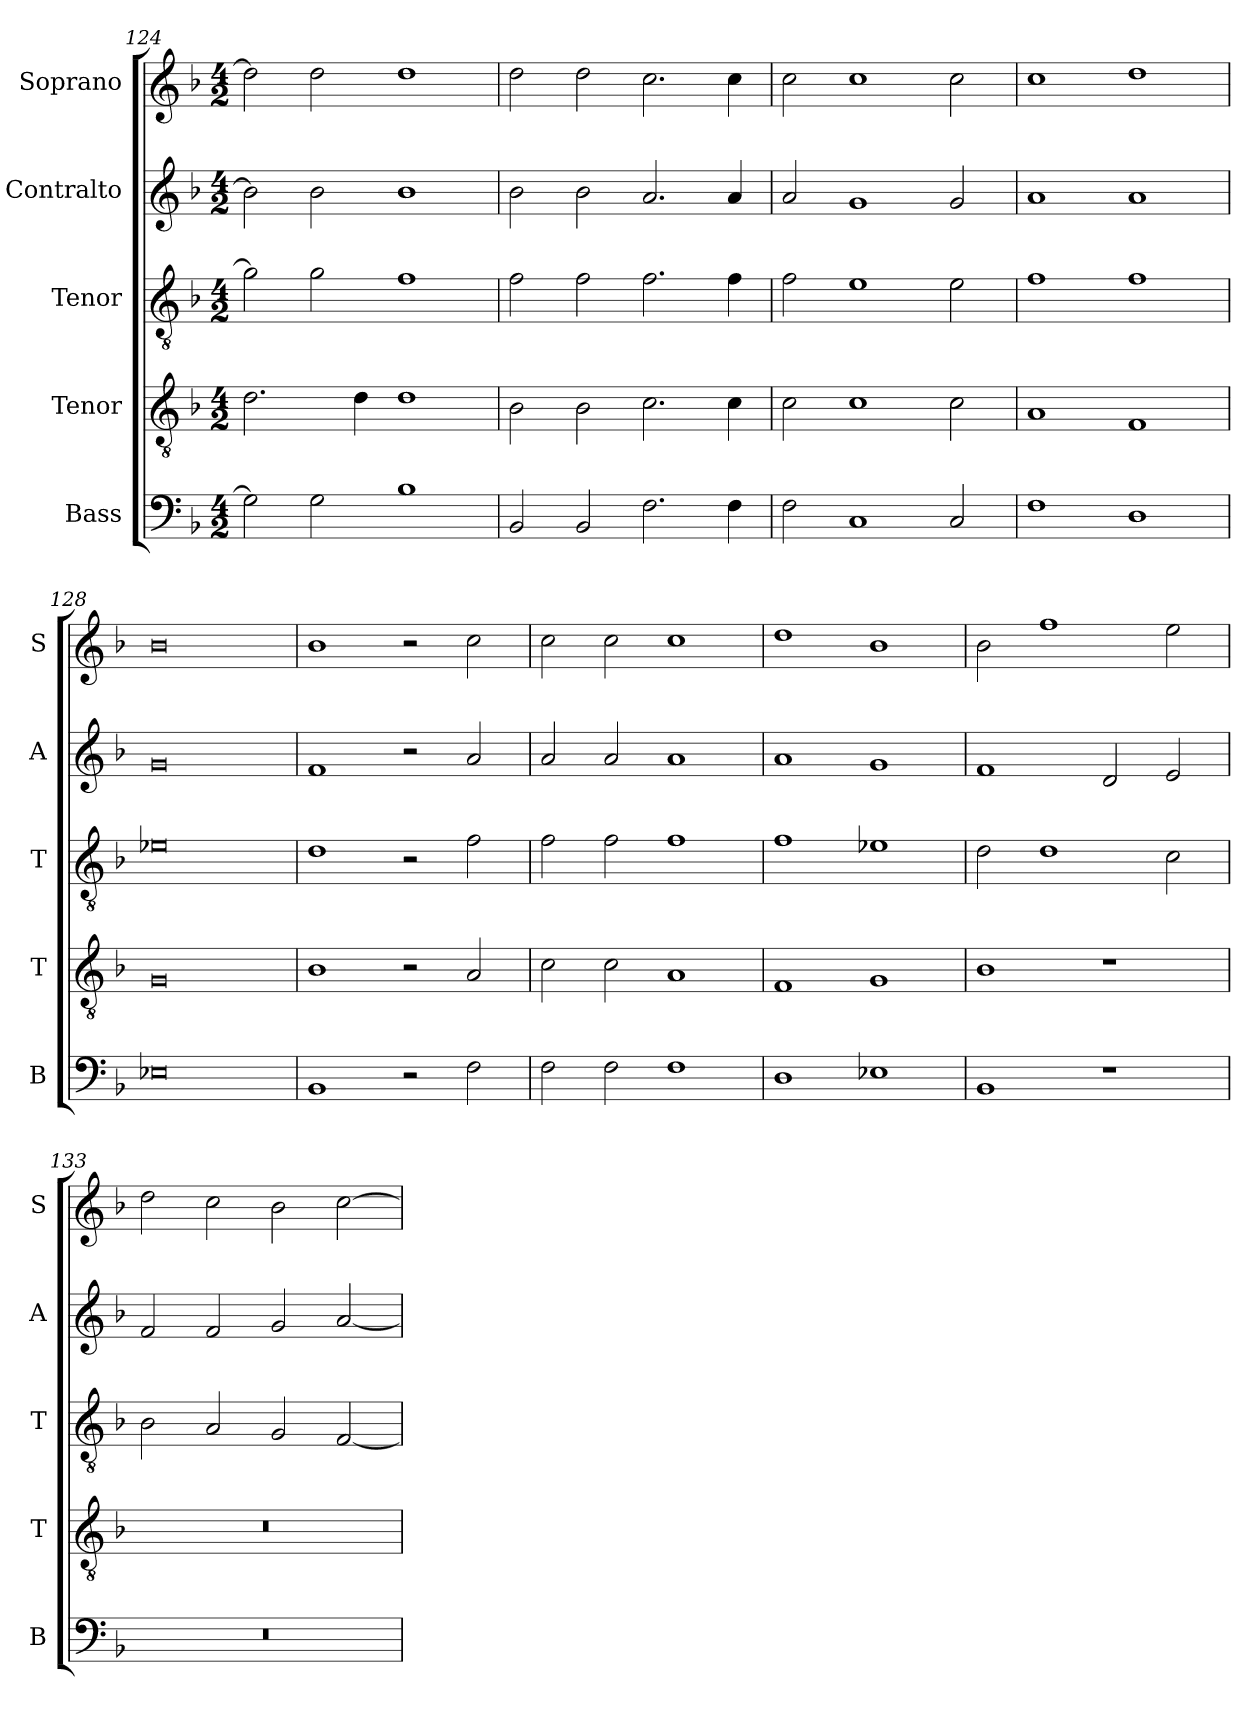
**kern	**kern	**kern	**kern	**kern
*part5	*part4	*part3	*part2	*part1
*staff5	*staff4	*staff3	*staff2	*staff1
*I"Bass	*I"Tenor	*I"Tenor	*I"Contralto	*I"Soprano
*I'B	*I'T	*I'T	*I'A	*I'S
*clefF4	*clefGv2	*clefGv2	*clefG2	*clefG2
*k[b-]	*k[b-]	*k[b-]	*k[b-]	*k[b-]
*G:dor	*G:dor	*G:dor	*G:dor	*G:dor
*M4/2	*M4/2	*M4/2	*M4/2	*M4/2
=124	=124	=124	=124	=124
2G]	2.d	2g]	2b-]	2dd]
2G	.	2g	2b-	2dd
.	4d	.	.	.
1B-	1d	1f	1b-	1dd
=125	=125	=125	=125	=125
2BB-	2B-	2f	2b-	2dd
2BB-	2B-	2f	2b-	2dd
2.F	2.c	2.f	2.a	2.cc
4F	4c	4f	4a	4cc
=126	=126	=126	=126	=126
2F	2c	2f	2a	2cc
1C	1c	1e	1g	1cc
2C	2c	2e	2g	2cc
=127	=127	=127	=127	=127
1F	1A	1f	1a	1cc
1D	1F	1f	1a	1dd
=128	=128	=128	=128	=128
0E-X	0G	0e-X	0g	0b-
=129	=129	=129	=129	=129
1BB-	1B-	1d	1f	1b-
2r	2r	2r	2r	2r
2F	2A	2f	2a	2cc
=130	=130	=130	=130	=130
2F	2c	2f	2a	2cc
2F	2c	2f	2a	2cc
1F	1A	1f	1a	1cc
=131	=131	=131	=131	=131
1D	1F	1f	1a	1dd
1E-X	1G	1e-X	1g	1b-
=132	=132	=132	=132	=132
1BB-	1B-	2d	1f	2b-
.	.	1d	.	1ff
1r	1r	.	2d	.
.	.	2c	2e	2ee
=133	=133	=133	=133	=133
0r	0r	2B-	2f	2dd
.	.	2A	2f	2cc
.	.	2G	2g	2b-
.	.	[2F	[2a	[2cc
=	=	=	=	=
*-	*-	*-	*-	*-
